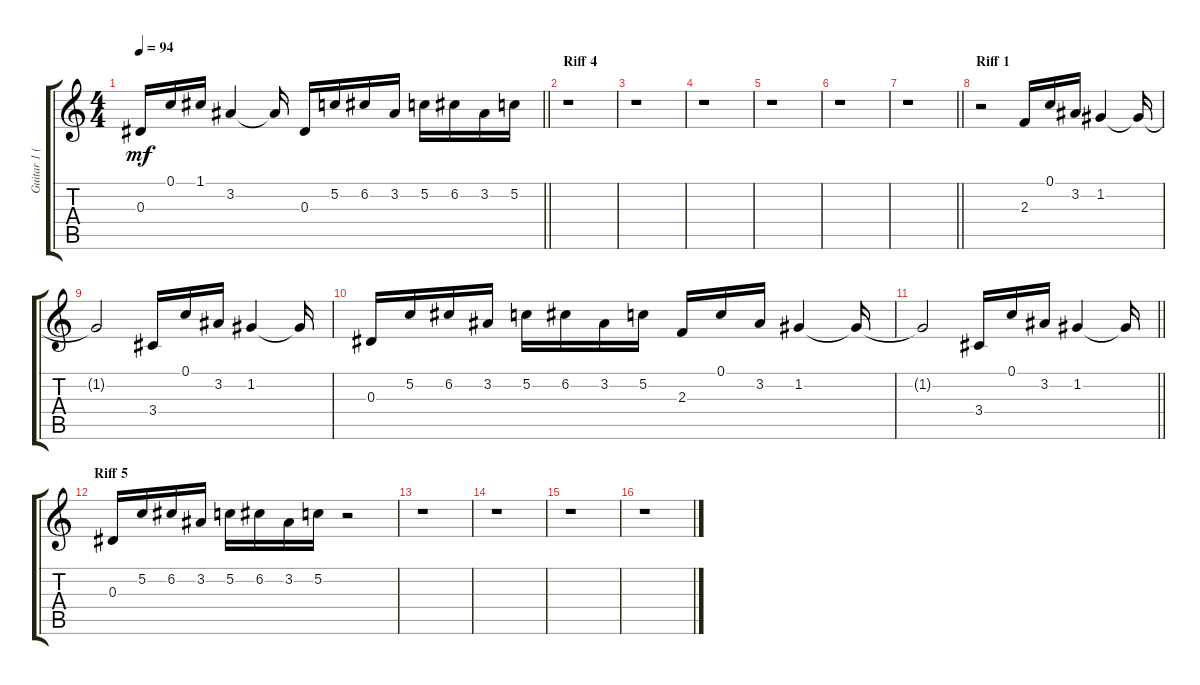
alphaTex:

\track ("Guitar 1 (Acoustic)" "Guitar 1 (") {instrument acousticguitarsteel}
\staff {score tabs}
\tuning (C4 G3 Eb3 Bb2 F2 C2) {hide}
\ts (4 4)
\tempo 94
\clef g2
\barLineRight lightlight
\ks c
0.3.16{dy mf} 0.1.16 1.1.16 3.2.4 3.2{t}.16 0.3.16 5.2.16 6.2.16 3.2.16 5.2.16 6.2.16 3.2.16 5.2.16 |
\section ("" "Riff 4")
r.1 |
r.1 |
r.1 |
r.1 |
r.1 |
\barLineRight lightlight
r.1 |
\section ("" "Riff 1")
r.2 2.3.16 0.1.16 3.2.16 1.2.4 1.2{t}.16 |
1.2{t}.2 3.4.16 0.1.16 3.2.16 1.2.4 1.2{t}.16 |
0.3.16 5.2.16 6.2.16 3.2.16 5.2.16 6.2.16 3.2.16 5.2.16 2.3.16 0.1.16 3.2.16 1.2.4 1.2{t}.16 |
\barLineRight lightlight
1.2{t}.2 3.4.16 0.1.16 3.2.16 1.2.4 1.2{t}.16 |
\section ("" "Riff 5")
0.3.16 5.2.16 6.2.16 3.2.16 5.2.16 6.2.16 3.2.16 5.2.16 r.2 |
r.1 |
r.1 |
r.1 |
r.1
